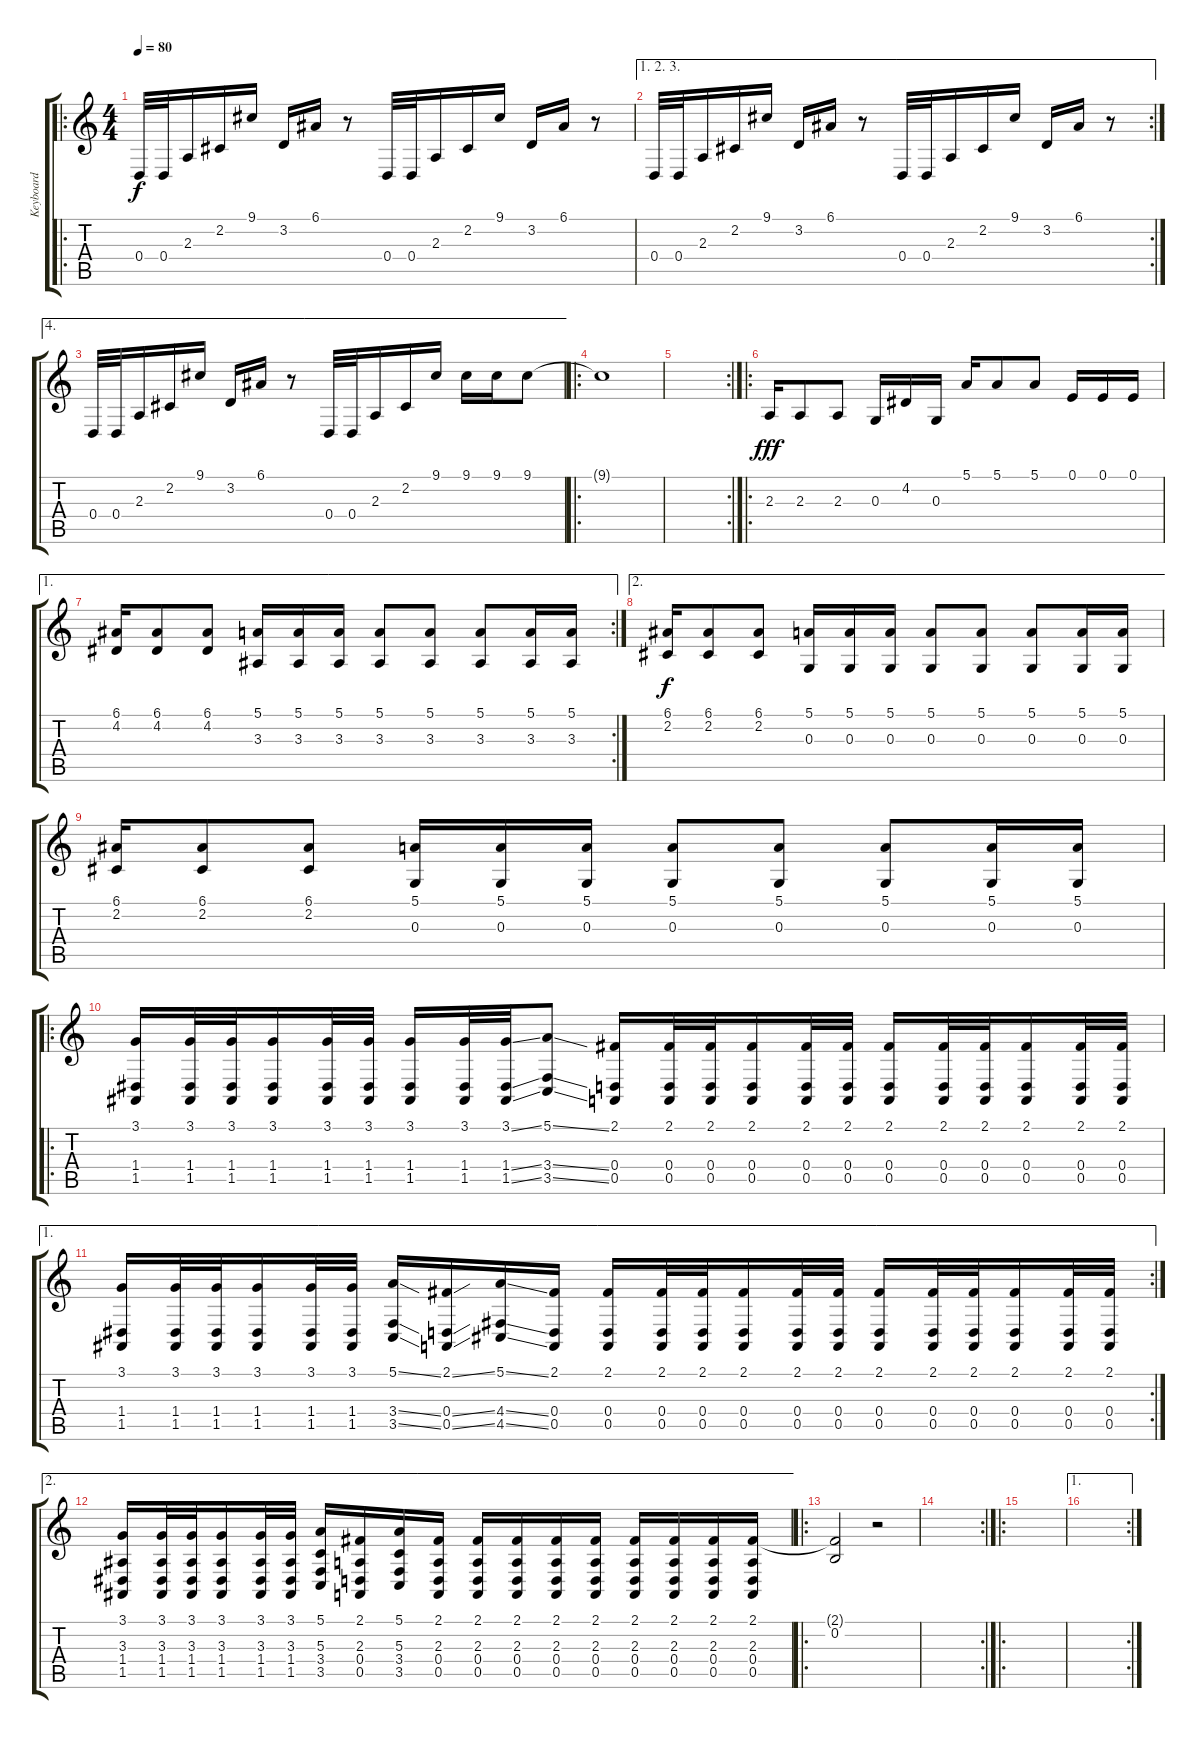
\track ("Keyboard" "Keyboard") {instrument fx8scifi}
\staff {score tabs}
\tuning (E4 B3 G3 D3 A2 E2) {hide}
\ro
\ts (4 4)
\section ("" "")
\tempo 80
\clef g2
\ks c
0.4.32{dy f volume 16} 0.4.32 2.3.16 2.2.16 9.1.16 3.2.16 6.1.16 r.8 0.4.32 0.4.32 2.3.16 2.2.16 9.1.16 3.2.16 6.1.16 r.8 |
\ae (1 2 3)
\rc 2
0.4.32 0.4.32 2.3.16 2.2.16 9.1.16 3.2.16 6.1.16 r.8 0.4.32 0.4.32 2.3.16 2.2.16 9.1.16 3.2.16 6.1.16 r.8 |
\ae 4
0.4.32 0.4.32 2.3.16 2.2.16 9.1.16 3.2.16 6.1.16 r.8 0.4.32 0.4.32 2.3.16 2.2.16 9.1.16 9.1.16 9.1.16 9.1.8 |
\ro
\section ("" "")
9.1{t}.1{volume 0} |
\rc 2
|
\ro
\section ("" "")
2.3.16{dy fff volume 16} 2.3.8 2.3.8 0.3.16 4.2.16 0.3.16 5.1.16 5.1.8 5.1.8 0.1.16 0.1.16 0.1.16 |
\ae 1
\rc 2
(6.1 4.2).16 (6.1 4.2).8 (6.1 4.2).8 (5.1 3.3).16 (5.1 3.3).16 (5.1 3.3).16 (5.1 3.3).8 (5.1 3.3).8 (5.1 3.3).8 (5.1 3.3).16 (5.1 3.3).16 |
\ae 2
(6.1 2.2).16{dy f} (6.1 2.2).8 (6.1 2.2).8 (5.1 0.3).16 (5.1 0.3).16 (5.1 0.3).16 (5.1 0.3).8 (5.1 0.3).8 (5.1 0.3).8 (5.1 0.3).16 (5.1 0.3).16 |
(6.1 2.2).16 (6.1 2.2).8 (6.1 2.2).8 (5.1 0.3).16 (5.1 0.3).16 (5.1 0.3).16 (5.1 0.3).8 (5.1 0.3).8 (5.1 0.3).8 (5.1 0.3).16 (5.1 0.3).16 |
\ro
\section ("" "")
(3.1 1.4 1.5).16 (3.1 1.4 1.5).32 (3.1 1.4 1.5).32 (3.1 1.4 1.5).16 (3.1 1.4 1.5).32 (3.1 1.4 1.5).32 (3.1 1.4 1.5).16 (3.1 1.4 1.5).32 (3.1{ss} 1.4{ss} 1.5{ss}).32 (5.1{ss} 3.4{ss} 3.5{ss}).8 (2.1 0.4 0.5).16 (2.1 0.4 0.5).32 (2.1 0.4 0.5).32 (2.1 0.4 0.5).16 (2.1 0.4 0.5).32 (2.1 0.4 0.5).32 (2.1 0.4 0.5).16 (2.1 0.4 0.5).32 (2.1 0.4 0.5).32 (2.1 0.4 0.5).16 (2.1 0.4 0.5).32 (2.1 0.4 0.5).32 |
\ae 1
\rc 2
(3.1 1.4 1.5).16 (3.1 1.4 1.5).32 (3.1 1.4 1.5).32 (3.1 1.4 1.5).16 (3.1 1.4 1.5).32 (3.1 1.4 1.5).32 (5.1{ss} 3.4{ss} 3.5{ss}).16 (2.1{ss} 0.4{ss} 0.5{ss}).16 (5.1{ss} 4.4{ss} 4.5{ss}).16 (2.1 0.4 0.5).16 (2.1 0.4 0.5).16 (2.1 0.4 0.5).32 (2.1 0.4 0.5).32 (2.1 0.4 0.5).16 (2.1 0.4 0.5).32 (2.1 0.4 0.5).32 (2.1 0.4 0.5).16 (2.1 0.4 0.5).32 (2.1 0.4 0.5).32 (2.1 0.4 0.5).16 (2.1 0.4 0.5).32 (2.1 0.4 0.5).32 |
\ae 2
(3.1 3.3 1.4 1.5).16 (3.1 3.3 1.4 1.5).32 (3.1 3.3 1.4 1.5).32 (3.1 3.3 1.4 1.5).16 (3.1 3.3 1.4 1.5).32 (3.1 3.3 1.4 1.5).32 (5.1 5.3 3.4 3.5).16 (2.1 2.3 0.4 0.5).16 (5.1 5.3 3.4 3.5).16 (2.1 2.3 0.4 0.5).16 (2.1 2.3 0.4 0.5).16 (2.1 2.3 0.4 0.5).16 (2.1 2.3 0.4 0.5).16 (2.1 2.3 0.4 0.5).16 (2.1 2.3 0.4 0.5).16 (2.1 2.3 0.4 0.5).16 (2.1 2.3 0.4 0.5).16 (2.1 2.3 0.4 0.5).16 |
\ro
\section ("" "")
(2.1{t} 0.2).2 r.2 |
\rc 2
|
\ro
|
\ae 1
\rc 2
